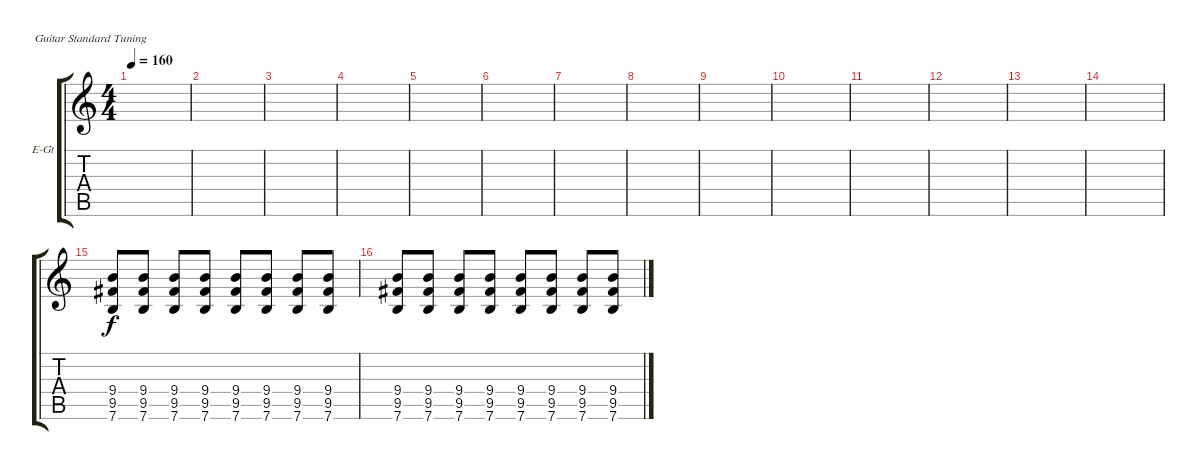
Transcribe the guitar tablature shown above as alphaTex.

\defaultSystemsLayout 4
\bracketExtendMode groupsimilarinstruments
\firstSystemTrackNameOrientation horizontal
\otherSystemsTrackNameOrientation horizontal
\track ("Overdrive" "E-Gt") {instrument overdrivenguitar}
\staff {score tabs}
\tuning (E4 B3 G3 D3 A2 E2)
\ts (4 4)
\tempo 160
\clef g2
\ks c
|
|
|
|
|
|
|
|
|
|
|
|
|
|
(9.4 9.5 7.6).8 (9.4 9.5 7.6).8 (9.4 9.5 7.6).8 (9.4 9.5 7.6).8 (9.4 9.5 7.6).8 (9.4 9.5 7.6).8 (9.4 9.5 7.6).8 (9.4 9.5 7.6).8 |
(9.4 9.5 7.6).8 (9.4 9.5 7.6).8 (9.4 9.5 7.6).8 (9.4 9.5 7.6).8 (9.4 9.5 7.6).8 (9.4 9.5 7.6).8 (9.4 9.5 7.6).8 (9.4 9.5 7.6).8
